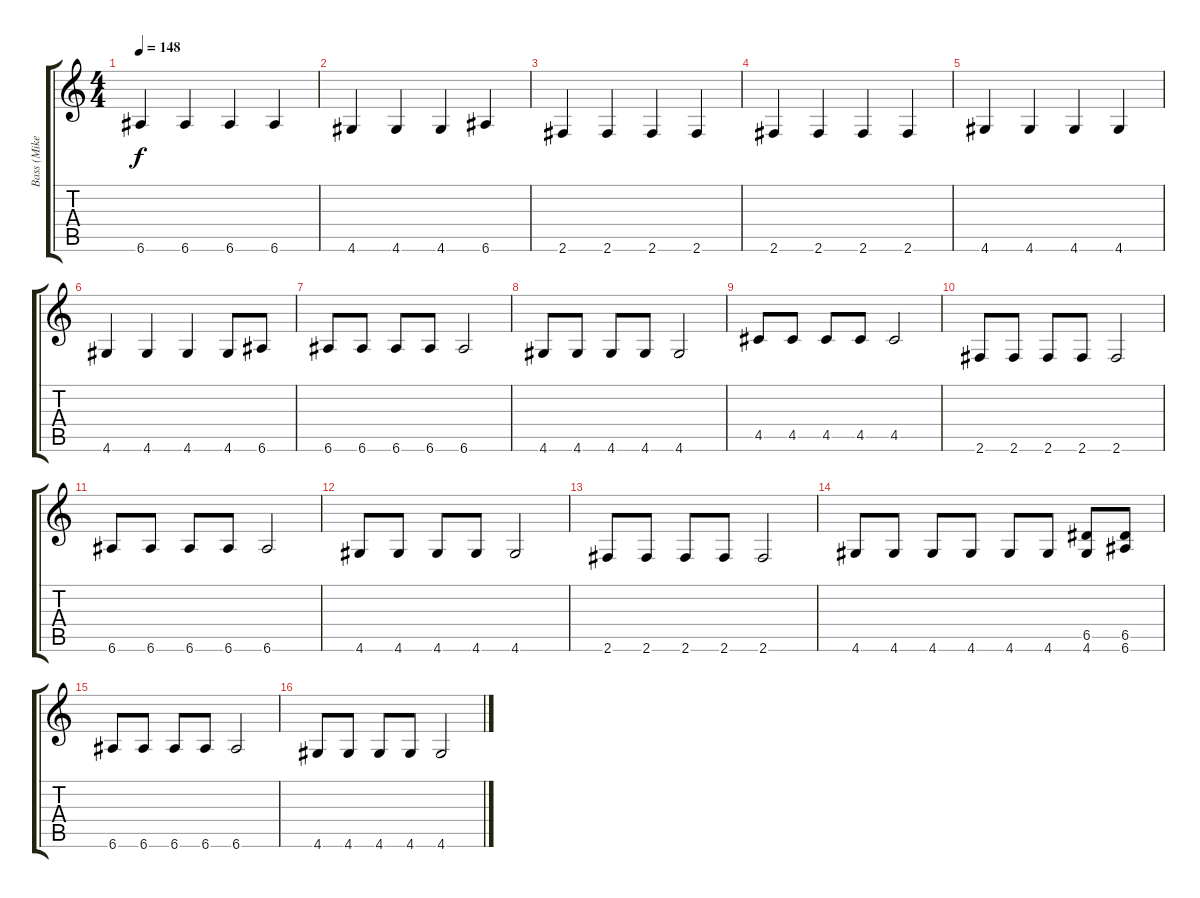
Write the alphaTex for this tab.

\track ("Bass (Mike Dirnt)" "Bass (Mike") {instrument electricbasspick}
\staff {score tabs}
\tuning (E4 B3 G3 D3 A2 E2) {hide}
\ts (4 4)
\tempo 148
\clef g2
\ks c
6.6.4{dy f} 6.6.4 6.6.4 6.6.4 |
4.6.4 4.6.4 4.6.4 6.6.4 |
2.6.4 2.6.4 2.6.4 2.6.4 |
2.6.4 2.6.4 2.6.4 2.6.4 |
4.6.4 4.6.4 4.6.4 4.6.4 |
4.6.4 4.6.4 4.6.4 4.6.8 6.6.8 |
6.6.8 6.6.8 6.6.8 6.6.8 6.6.2 |
4.6.8 4.6.8 4.6.8 4.6.8 4.6.2 |
4.5.8 4.5.8 4.5.8 4.5.8 4.5.2 |
2.6.8 2.6.8 2.6.8 2.6.8 2.6.2 |
6.6.8 6.6.8 6.6.8 6.6.8 6.6.2 |
4.6.8 4.6.8 4.6.8 4.6.8 4.6.2 |
2.6.8 2.6.8 2.6.8 2.6.8 2.6.2 |
4.6.8 4.6.8 4.6.8 4.6.8 4.6.8 4.6.8 (6.5 4.6).8 (6.5 6.6).8 |
6.6.8 6.6.8 6.6.8 6.6.8 6.6.2 |
4.6.8 4.6.8 4.6.8 4.6.8 4.6.2
